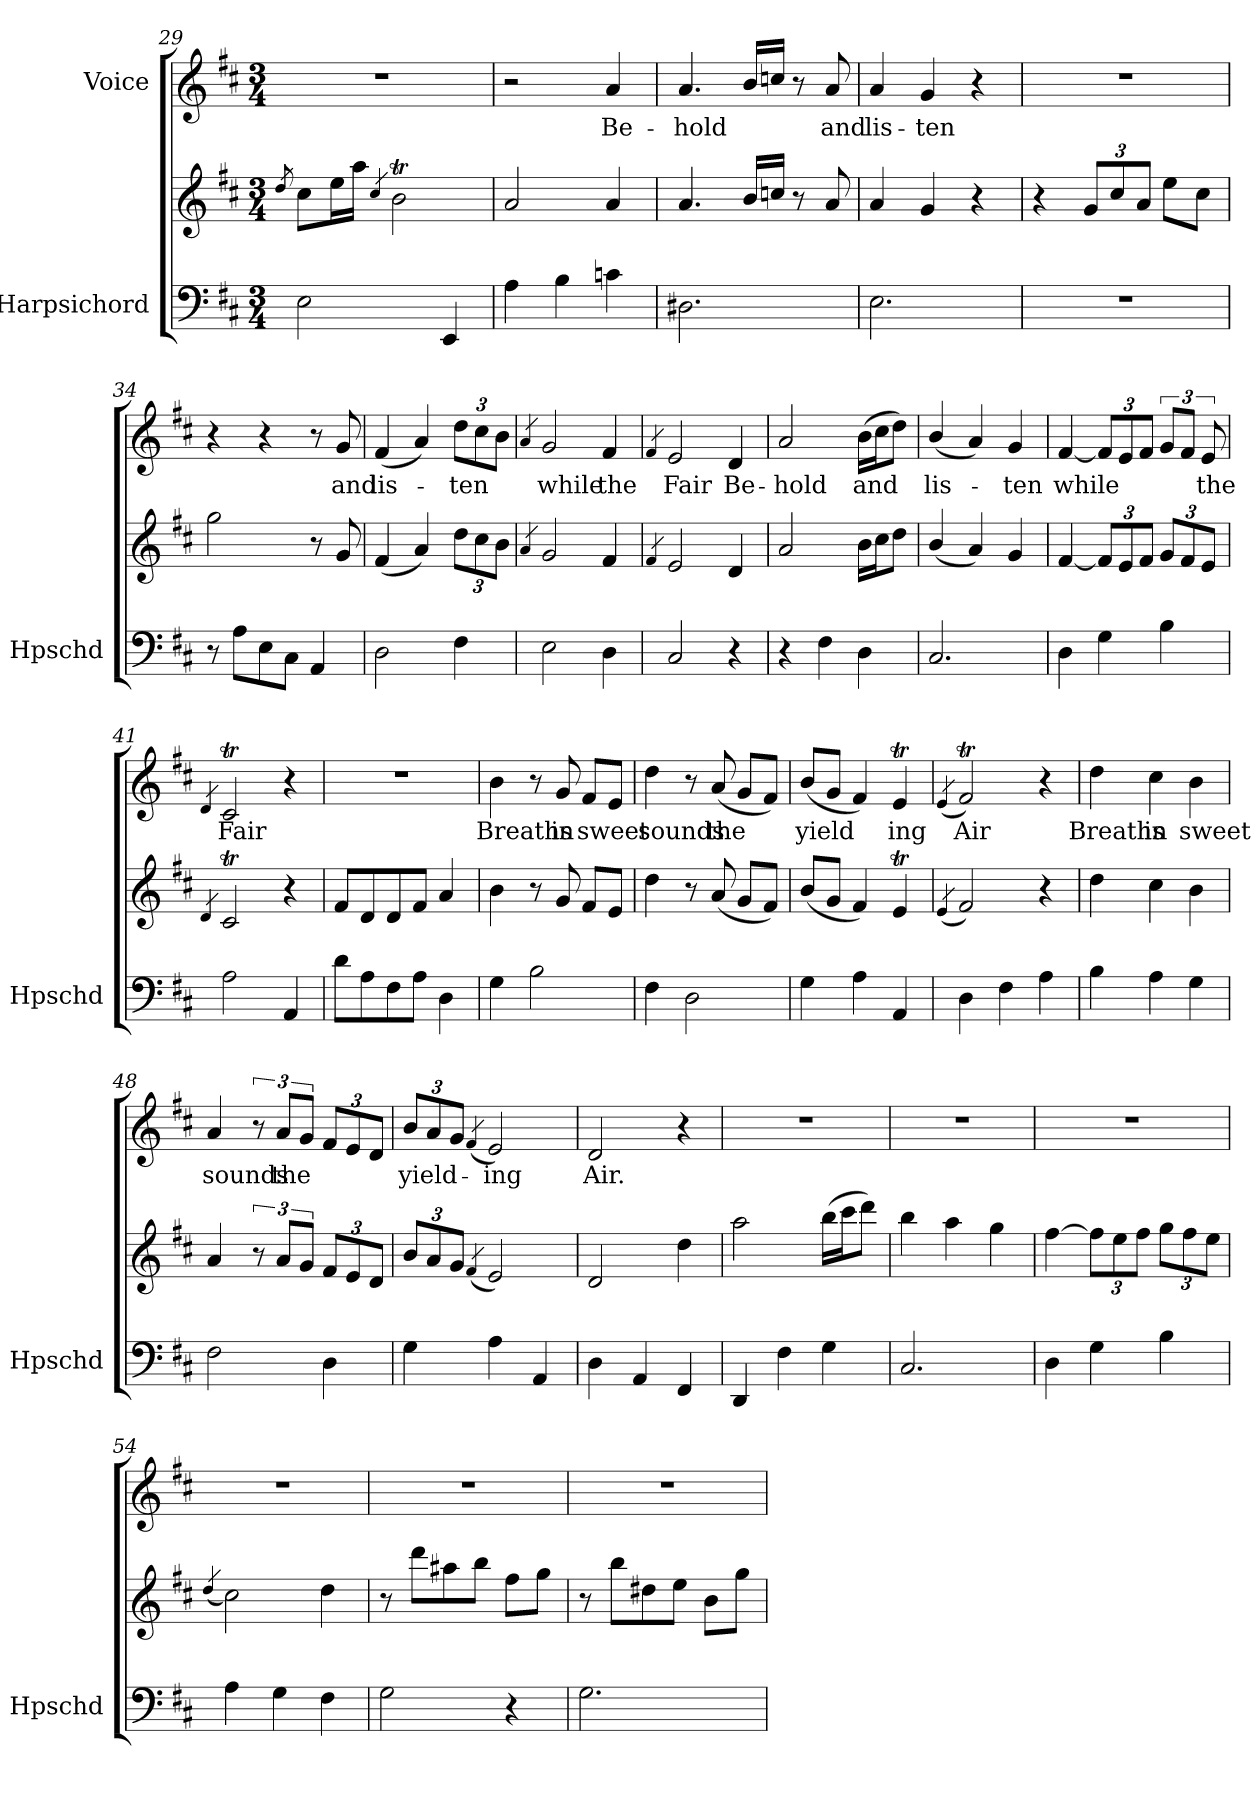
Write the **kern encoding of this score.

**kern	**kern	**kern	**text
*part2	*part2	*part1	*part1
*staff3	*staff2	*staff1	*staff1
*I"Harpsichord	*	*I"Voice	*
*I'Hpschd	*	*	*
*clefF4	*clefG2	*clefG2	*
*k[f#c#]	*k[f#c#]	*k[f#c#]	*
*M3/4	*M3/4	*M3/4	*
=29	=29	=29	=29
.	8qdd/	.	.
2E\	8cc#\L	2.r	.
.	16ee\L	.	.
.	16aa\JJ	.	.
.	4qcc#/	.	.
.	2bT\	.	.
4EE/	.	.	.
=30	=30	=30	=30
4A\	2a/	2r	.
4B\	.	.	.
!	!	!	!LO:LY:b
4cn\	4a/	4a/	Be-
=31	=31	=31	=31
!	!	!	!LO:LY:b
2.D#X\	4.a/	4.a/	-hold
.	16b/LL	16b/LL	.
.	16ccn/JJ	16ccn/JJ	.
.	8r	8r	.
!	!	!	!LO:LY:b
.	8a/	8a/	and
!!LO:PB:g=z
=32	=32	=32	=32
!	!	!	!LO:LY:b
2.E\	4a/	4a/	lis-
!	!	!	!LO:LY:b
.	4g/	4g/	-ten
.	4r	4r	.
=33	=33	=33	=33
2.r	4r	2.r	.
*	*Xbrackettup	*	*
.	12g/L	.	.
.	12cc#/	.	.
.	12a/J	.	.
.	8ee\L	.	.
.	8cc#\J	.	.
=34	=34	=34	=34
8r	2gg\	4r	.
8A\L	.	.	.
8E\	.	4r	.
8C#\J	.	.	.
4AA/	8r	8r	.
!	!	!	!LO:LY:b
.	8g/	8g/	and
=35	=35	=35	=35
!	!	!	!LO:LY:b
2D\	(<4f#/	(<4f#/	lis-
.	4a/)	4a/)	.
*	*	*Xbrackettup	*
!	!	!	!LO:LY:b
4F#\	12dd\L	12dd\L	-ten
.	12cc#\	12cc#\	.
.	12b\J	12b\J	.
=36	=36	=36	=36
.	4qa/	4qa/	.
!	!	!	!LO:LY:b
2E\	2g/	2g/	while
!	!	!	!LO:LY:b
4D\	4f#/	4f#/	the
=37	=37	=37	=37
.	4qf#/	4qf#/	.
!	!	!	!LO:LY:b
2C#/	2e/	2e/	Fair
!	!	!	!LO:LY:b
4r	4d/	4d/	Be-
=38	=38	=38	=38
!	!	!	!LO:LY:b
4r	2a/	2a/	-hold
4F#\	.	.	.
!	!	!	!LO:LY:b
4D\	16b\LL	(>16b\LL	and
.	16cc#\J	16cc#\J	.
.	8dd\J	8dd\J)	.
!!LO:LB:g=z
=39	=39	=39	=39
!	!	!	!LO:LY:b
2.C#/	(<4b/	(<4b/	lis-
.	4a/)	4a/)	.
!	!	!	!LO:LY:b
.	4g/	4g/	-ten
=40	=40	=40	=40
!	!	!	!LO:LY:b
4D\	[4f#/	[4f#/	while
4G\	12f#/L]	12f#/L]	.
.	12e/	12e/	.
.	12f#/J	12f#/J	.
*	*	*brackettup	*
4B\	12g/L	12g/L	.
.	12f#/	12f#/J	.
!	!	!	!LO:LY:b
.	12e/J	12e/	the
=41	=41	=41	=41
.	4qd/	4qd/	.
!	!	!	!LO:LY:b
2A\	2c#t/	2c#t/	Fair
4AA/	4r	4r	.
=42	=42	=42	=42
8d\L	8f#/L	2.r	.
8A\	8d/	.	.
8F#\	8d/	.	.
8A\J	8f#/J	.	.
4D\	4a/	.	.
=43	=43	=43	=43
!	!	!	!LO:LY:b
4G\	4b\	4b\	Breaths
2B\	8r	8r	.
!	!	!	!LO:LY:b
.	8g/	8g/	in
!	!	!	!LO:LY:b
.	8f#/L	8f#/L	sweet
.	8e/J	8e/J	.
=44	=44	=44	=44
!	!	!	!LO:LY:b
4F#\	4dd\	4dd\	sounds
2D\	8r	8r	.
!	!	!	!LO:LY:b
.	(<8a/	(<8a/	the
.	8g/L	8g/L	.
.	8f#/J)	8f#/J)	.
=45	=45	=45	=45
!	!	!	!LO:LY:b
4G\	(<8b/L	(<8b/L	yield
.	8g/J	8g/J	.
4A\	4f#/)	4f#/)	.
!	!	!	!LO:LY:b
4AA/	4eT/	4eT/	ing
!!LO:LB:g=z
=46	=46	=46	=46
.	(<4qe/	(<4qe/	.
!	!	!	!LO:LY:b
4D\	2f#/)	2f#t/)	Air
4F#\	.	.	.
4A\	4r	4r	.
=47	=47	=47	=47
!	!	!	!LO:LY:b
4B\	4dd\	4dd\	Breaths
!	!	!	!LO:LY:b
4A\	4cc#\	4cc#\	in
!	!	!	!LO:LY:b
4G\	4b\	4b\	sweet
=48	=48	=48	=48
!	!	!	!LO:LY:b
2F#\	4a/	4a/	sounds
*	*brackettup	*	*
.	12r	12r	.
!	!	!	!LO:LY:b
.	12a/L	12a/L	the
.	12g/J	12g/J	.
*	*Xbrackettup	*Xbrackettup	*
4D\	12f#/L	12f#/L	.
.	12e/	12e/	.
.	12d/J	12d/J	.
=49	=49	=49	=49
!	!	!	!LO:LY:b
4G\	12b/L	12b/L	yield-
.	12a/	12a/	.
.	12g/J	12g/J	.
.	(<4qf#/	(<4qf#/	.
!	!	!	!LO:LY:b
4A\	2e/)	2e/)	-ing
4AA/	.	.	.
=50	=50	=50	=50
!	!	!	!LO:LY:b
4D\	2d/	2d/	Air.
4AA/	.	.	.
4FF#/	4dd\	4r	.
=51	=51	=51	=51
4DD/	2aa\	2.r	.
4F#\	.	.	.
4G\	(>16bb\LL	.	.
.	16ccc#\J	.	.
.	8ddd\J)	.	.
=52	=52	=52	=52
2.C#/	4bb\	2.r	.
.	4aa\	.	.
.	4gg\	.	.
!!LO:LB:g=z
=53	=53	=53	=53
4D\	[4ff#\	2.r	.
4G\	12ff#\L]	.	.
.	12ee\	.	.
.	12ff#\J	.	.
4B\	12gg\L	.	.
.	12ff#\	.	.
.	12ee\J	.	.
=54	=54	=54	=54
.	(>4qdd/	.	.
4A\	2cc#\)	2.r	.
4G\	.	.	.
4F#\	4dd\	.	.
=55	=55	=55	=55
2G\	8r	2.r	.
.	8ddd\L	.	.
.	8aa#X\	.	.
.	8bb\J	.	.
4r	8ff#\L	.	.
.	8gg\J	.	.
=56	=56	=56	=56
2.G\	8r	2.r	.
.	8bb\L	.	.
.	8dd#X\	.	.
.	8ee\J	.	.
.	8b\L	.	.
.	8gg\J	.	.
=	=	=	=
*-	*-	*-	*-
